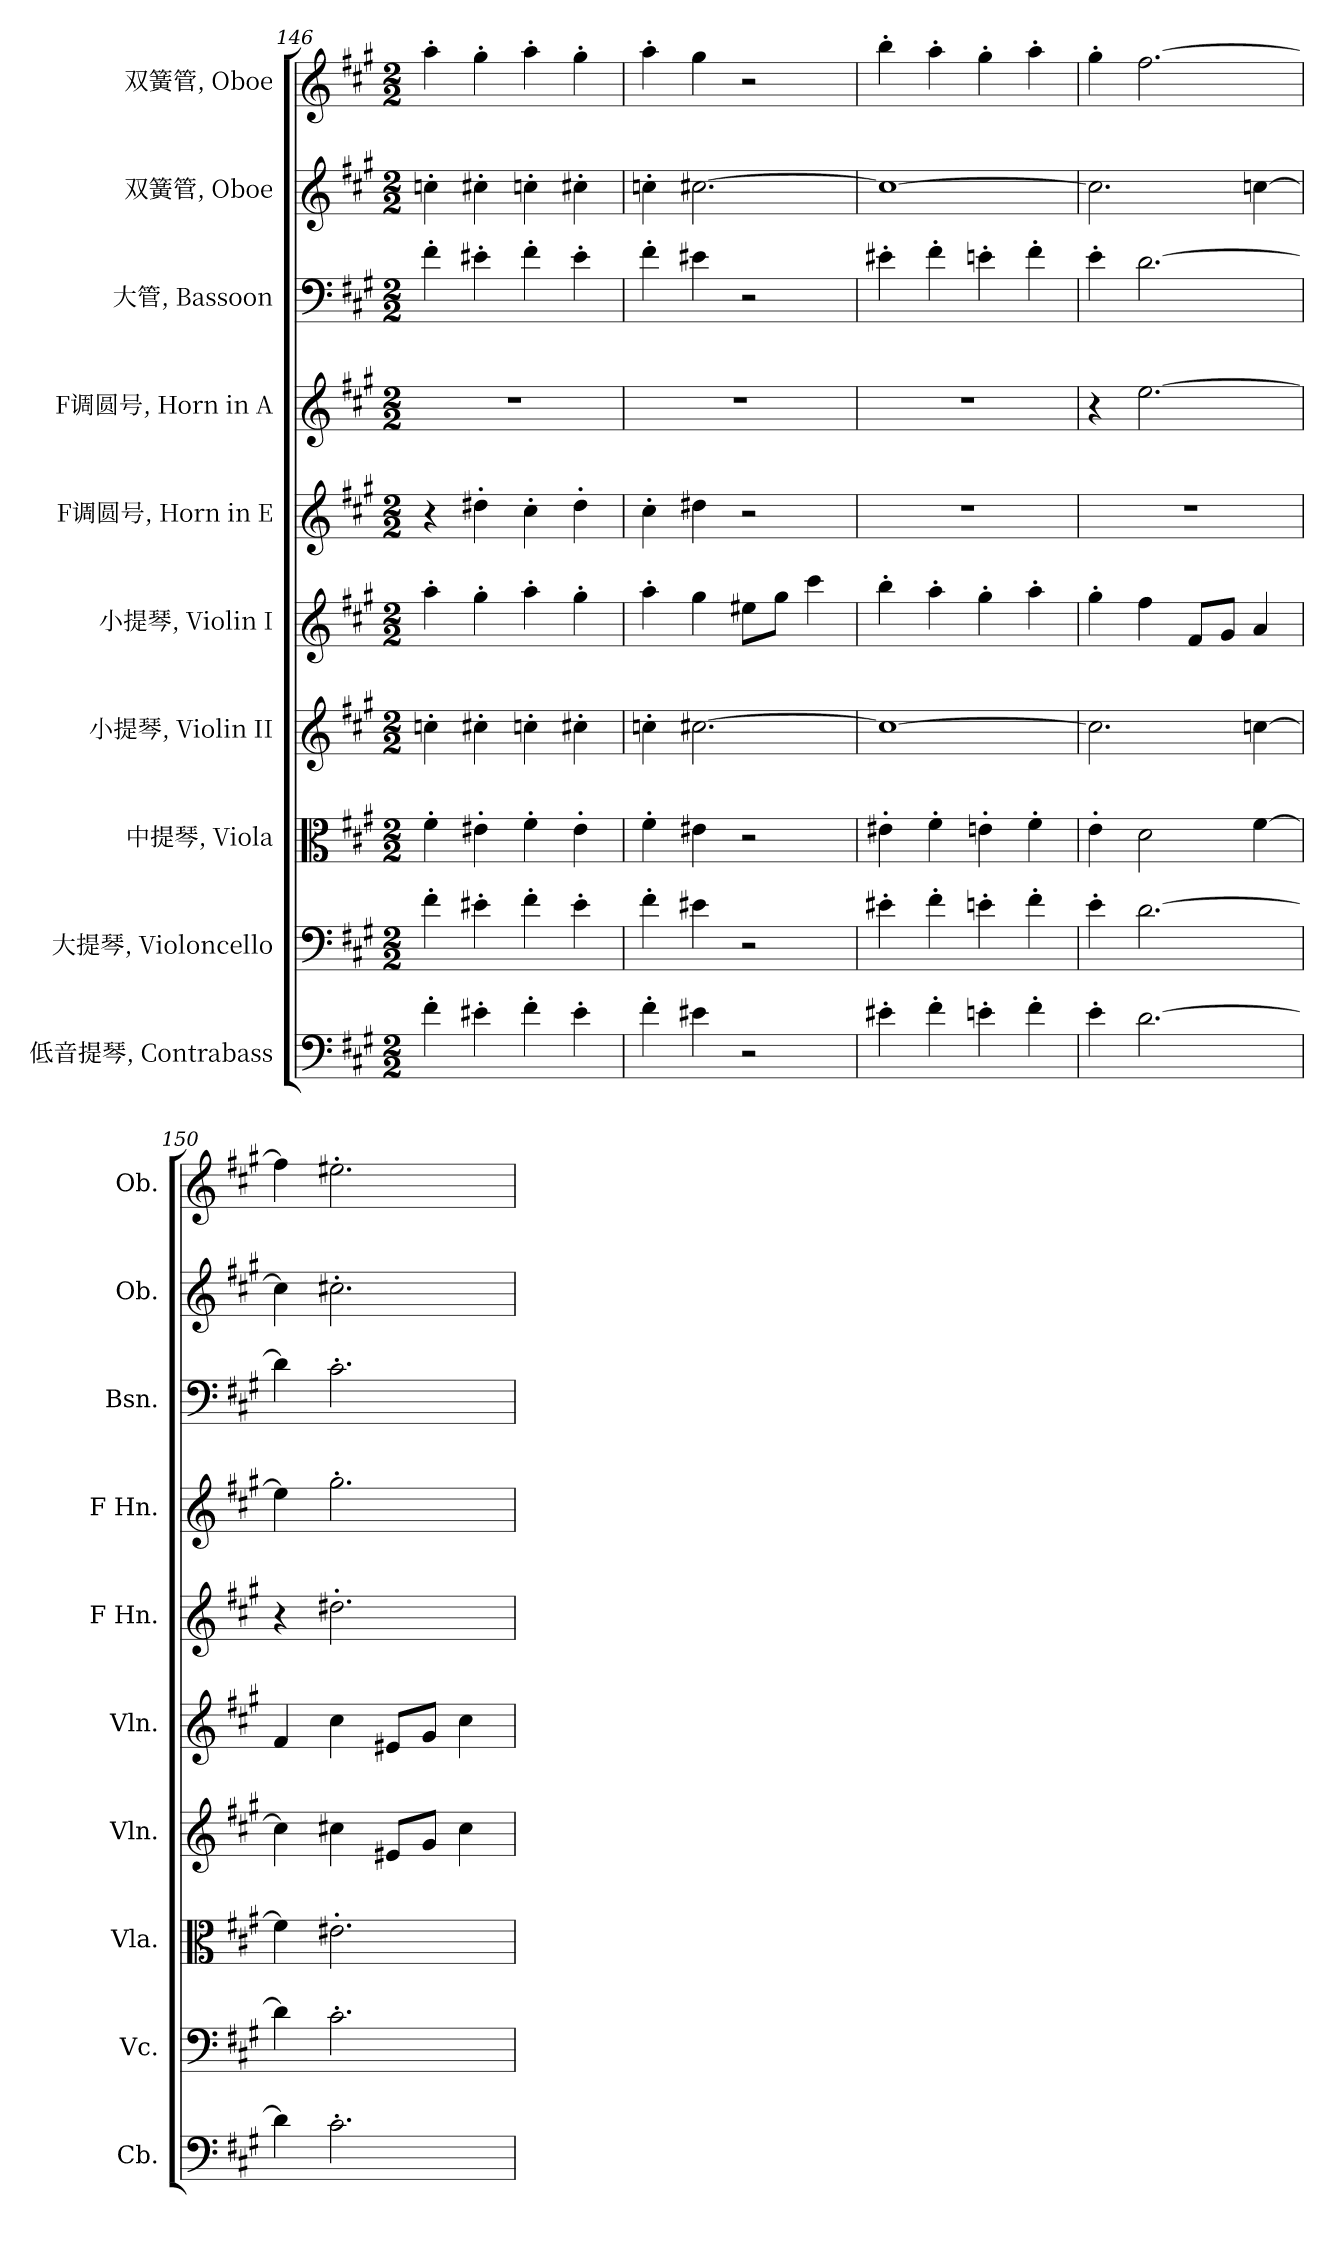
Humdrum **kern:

**kern	**kern	**kern	**kern	**kern	**kern	**kern	**kern	**kern	**kern
*part10	*part9	*part8	*part7	*part6	*part5	*part4	*part3	*part2	*part1
*staff10	*staff9	*staff8	*staff7	*staff6	*staff5	*staff4	*staff3	*staff2	*staff1
*I"低音提琴, Contrabass	*I"大提琴, Violoncello	*I"中提琴, Viola	*I"小提琴, Violin II	*I"小提琴, Violin I	*I"F调圆号, Horn in E	*I"F调圆号, Horn in A	*I"大管, Bassoon	*I"双簧管, Oboe	*I"双簧管, Oboe
*I'Cb.	*I'Vc.	*I'Vla.	*I'Vln.	*I'Vln.	*I'F Hn.	*I'F Hn.	*I'Bsn.	*I'Ob.	*I'Ob.
*clefF4	*clefF4	*clefC3	*clefG2	*clefG2	*clefG2	*clefG2	*clefF4	*clefG2	*clefG2
*ITrd7c12	*	*	*	*	*ITrd4c7	*ITrd4c7	*	*	*
*k[f#c#g#]	*k[f#c#g#]	*k[f#c#g#]	*k[f#c#g#]	*k[f#c#g#]	*k[f#c#]	*k[f#c#]	*k[f#c#g#]	*k[f#c#g#]	*k[f#c#g#]
*M2/2	*M2/2	*M2/2	*M2/2	*M2/2	*M2/2	*M2/2	*M2/2	*M2/2	*M2/2
=146	=146	=146	=146	=146	=146	=146	=146	=146	=146
4F#'\	4f#'\	4f#'\	4ccn'\	4aa'\	4r	1r	4f#'\	4ccn'\	4aa'\
4E#X'\	4e#X'\	4e#X'\	4cc#X'\	4gg#'\	4g#X'\	.	4e#X'\	4cc#X'\	4gg#'\
4F#'\	4f#'\	4f#'\	4ccn'\	4aa'\	4f#'\	.	4f#'\	4ccn'\	4aa'\
4E#'\	4e#'\	4e#'\	4cc#X'\	4gg#'\	4g#'\	.	4e#'\	4cc#X'\	4gg#'\
=147	=147	=147	=147	=147	=147	=147	=147	=147	=147
4F#'\	4f#'\	4f#'\	4ccn'\	4aa'\	4f#'\	1r	4f#'\	4ccn'\	4aa'\
4E#X\	4e#X\	4e#X\	[2.cc#X\	4gg#\	4g#X\	.	4e#X\	[2.cc#X\	4gg#\
2r	2r	2r	.	8ee#X\L	2r	.	2r	.	2r
.	.	.	.	8gg#\J	.	.	.	.	.
.	.	.	.	4ccc#\	.	.	.	.	.
!!LO:PB:g=z
=148	=148	=148	=148	=148	=148	=148	=148	=148	=148
4E#X'\	4e#X'\	4e#X'\	1cc#_	4bb'\	1r	1r	4e#X'\	1cc#_	4bb'\
4F#'\	4f#'\	4f#'\	.	4aa'\	.	.	4f#'\	.	4aa'\
4En'\	4en'\	4en'\	.	4gg#'\	.	.	4en'\	.	4gg#'\
4F#'\	4f#'\	4f#'\	.	4aa'\	.	.	4f#'\	.	4aa'\
=149	=149	=149	=149	=149	=149	=149	=149	=149	=149
4E'\	4e'\	4e'\	2.cc#\]	4gg#'\	1r	4r	4e'\	2.cc#\]	4gg#'\
[2.D\	[2.d\	2d\	.	4ff#\	.	[2.a\	[2.d\	.	[2.ff#\
.	.	.	.	8f#/L	.	.	.	.	.
.	.	.	.	8g#/J	.	.	.	.	.
.	.	[4f#\	[4ccn\	4a/	.	.	.	[4ccn\	.
=150	=150	=150	=150	=150	=150	=150	=150	=150	=150
4D\]	4d\]	4f#\]	4cc\]	4f#/	4r	4a\]	4d\]	4cc\]	4ff#\]
2.C#'\	2.c#'\	2.e#X'\	4cc#X\	4cc#\	2.g#X'\	2.cc#'\	2.c#'\	2.cc#X'\	2.ee#X'\
.	.	.	8e#X/L	8e#X/L	.	.	.	.	.
.	.	.	8g#/J	8g#/J	.	.	.	.	.
.	.	.	4cc#\	4cc#\	.	.	.	.	.
=	=	=	=	=	=	=	=	=	=
*-	*-	*-	*-	*-	*-	*-	*-	*-	*-
